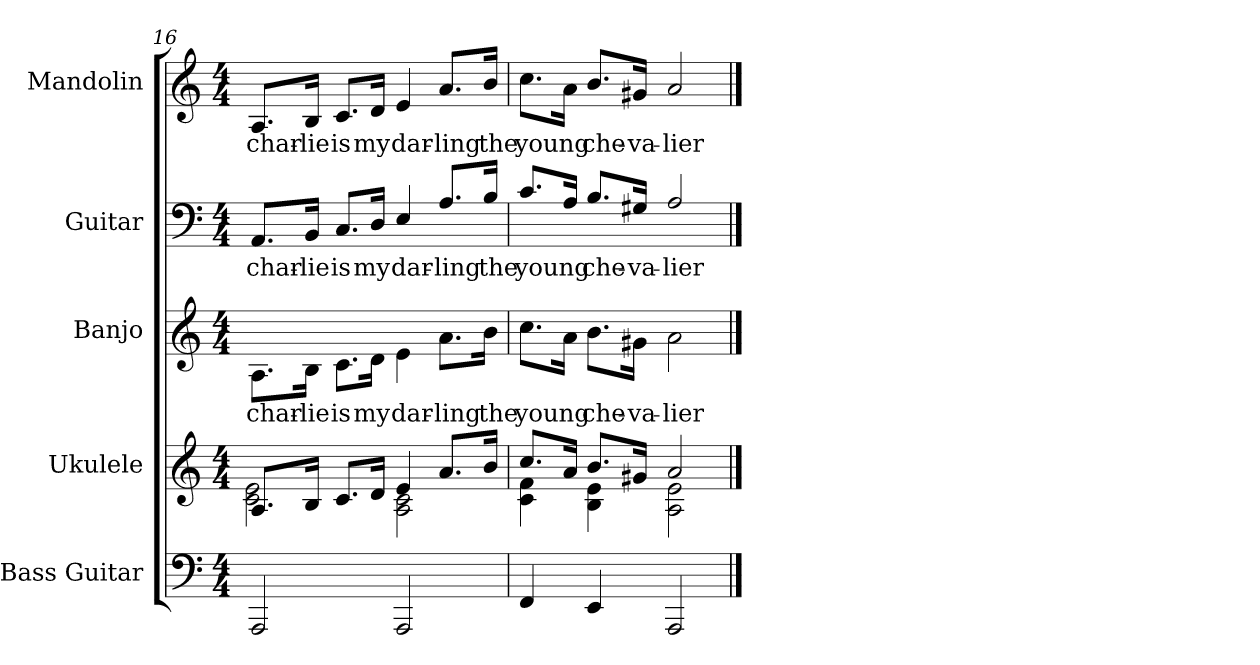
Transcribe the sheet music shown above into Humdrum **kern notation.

**kern	**kern	**kern	**text	**kern	**text	**kern	**text
*part5	*part4	*part3	*part3	*part2	*part2	*part1	*part1
*staff5	*staff4	*staff3	*staff3	*staff2	*staff2	*staff1	*staff1
*I"Bass Guitar	*I"Ukulele	*I"Banjo	*	*I"Guitar	*	*I"Mandolin	*
*I'Bass	*I'Uke.	*I'Ban.	*	*I'Gtr.	*	*I'Mand.	*
*	*	*	*	*	*	*clefG2	*
*k[]	*k[]	*k[]	*	*k[]	*	*k[]	*
*a:	*a:	*a:	*	*a:	*	*a:	*
*M4/4	*M4/4	*M4/4	*	*M4/4	*	*M4/4	*
=16	=16	=16	=16	=16	=16	=16	=16
*	*^	*	*	*	*	*	*
!	!	!	!	!LO:LY:b:color=#000000	!	!	!	!
!	!	!	!	!	!	!LO:LY:b:color=#000000	!	!
!	!	!	!	!	!	!	!	!LO:LY:b:color=#000000
2AAAi/	8.Ai/L	2ci\ 2ei	8.Ai\L	char-	8.AAi/L	char-	8.Ai/L	char-
!	!	!	!	!LO:LY:b:color=#000000	!	!	!	!
!	!	!	!	!	!	!LO:LY:b:color=#000000	!	!
!	!	!	!	!	!	!	!	!LO:LY:b:color=#000000
.	16Bi/Jk	.	16Bi\Jk	-lie	16BBi/Jk	-lie	16Bi/Jk	-lie
!	!	!	!	!LO:LY:b:color=#000000	!	!	!	!
!	!	!	!	!	!	!LO:LY:b:color=#000000	!	!
!	!	!	!	!	!	!	!	!LO:LY:b:color=#000000
.	8.ci/L	.	8.ci\L	is	8.Ci/L	is	8.ci/L	is
!	!	!	!	!LO:LY:b:color=#000000	!	!	!	!
!	!	!	!	!	!	!LO:LY:b:color=#000000	!	!
!	!	!	!	!	!	!	!	!LO:LY:b:color=#000000
.	16di/Jk	.	16di\Jk	my	16Di/Jk	my	16di/Jk	my
!	!	!	!	!LO:LY:b:color=#000000	!	!	!	!
!	!	!	!	!	!	!LO:LY:b:color=#000000	!	!
!	!	!	!	!	!	!	!	!LO:LY:b:color=#000000
2AAAi/	4ei/	2Ai\ 2ci	4ei\	dar-	4Ei/	dar-	4ei/	dar-
!	!	!	!	!LO:LY:b:color=#000000	!	!	!	!
!	!	!	!	!	!	!LO:LY:b:color=#000000	!	!
!	!	!	!	!	!	!	!	!LO:LY:b:color=#000000
.	8.ai/L	.	8.ai\L	-ling	8.Ai/L	-ling	8.ai/L	-ling
!	!	!	!	!LO:LY:b:color=#000000	!	!	!	!
!	!	!	!	!	!	!LO:LY:b:color=#000000	!	!
!	!	!	!	!	!	!	!	!LO:LY:b:color=#000000
.	16bi/Jk	.	16bi\Jk	the	16Bi/Jk	the	16bi/Jk	the
=17	=17	=17	=17	=17	=17	=17	=17	=17
!	!	!	!	!LO:LY:b:color=#000000	!	!	!	!
!	!	!	!	!	!	!LO:LY:b:color=#000000	!	!
!	!	!	!	!	!	!	!	!LO:LY:b:color=#000000
4FFi/	8.cci/L	4ci\ 4fi	8.cci\L	young	8.ci/L	young	8.cci\L	young
.	16ai/Jk	.	16ai\Jk	.	16Ai/Jk	.	16ai\Jk	.
!	!	!	!	!LO:LY:b:color=#000000	!	!	!	!
!	!	!	!	!	!	!LO:LY:b:color=#000000	!	!
!	!	!	!	!	!	!	!	!LO:LY:b:color=#000000
4EEi/	8.bi/L	4Bi\ 4ei	8.bi\L	che-	8.Bi/L	che-	8.bi/L	che-
!	!	!	!	!LO:LY:b:color=#000000	!	!	!	!
!	!	!	!	!	!	!LO:LY:b:color=#000000	!	!
!	!	!	!	!	!	!	!	!LO:LY:b:color=#000000
.	16g#i/Jk	.	16g#i\Jk	-va-	16G#i/Jk	-va-	16g#Xi/Jk	-va-
!	!	!	!	!LO:LY:b:color=#000000	!	!	!	!
!	!	!	!	!	!	!LO:LY:b:color=#000000	!	!
!	!	!	!	!	!	!	!	!LO:LY:b:color=#000000
2AAAi/	2ai/	2Ai\ 2ei	2ai\	-lier	2Ai/	-lier	2ai/	-lier
*	*v	*v	*	*	*	*	*	*
==	==	==	==	==	==	==	==
*-	*-	*-	*-	*-	*-	*-	*-
